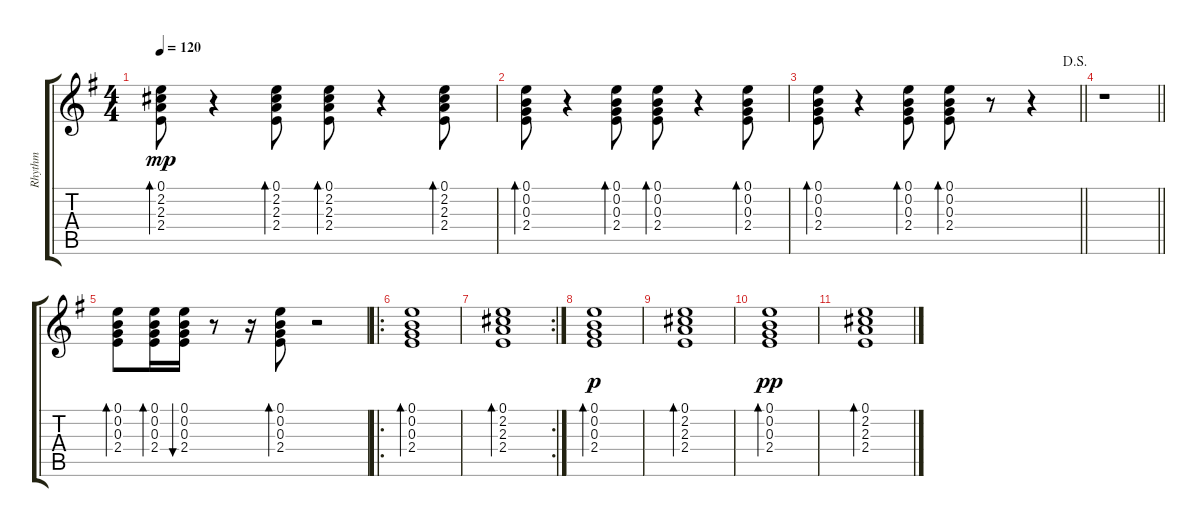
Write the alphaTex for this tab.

\track ("Rhythm" "Rhythm") {mute instrument electricguitarjazz}
\staff {score tabs}
\tuning (E4 B3 G3 D3 A2 E2) {hide}
\ts (4 4)
\tempo 120
\clef g2
\ks g
(0.1 2.2 2.3 2.4).8{bd 60 dy mp beam Down} r.4{beam split} (0.1 2.2 2.3 2.4).8{bd 60 beam Down} (0.1 2.2 2.3 2.4).8{bd 60 beam Down} r.4{beam split} (0.1 2.2 2.3 2.4).8{bd 60 beam Down} |
(0.1 0.2 0.3 2.4).8{bd 60 beam Down} r.4{beam split} (0.1 0.2 0.3 2.4).8{bd 60 beam Down} (0.1 0.2 0.3 2.4).8{bd 60 beam Down} r.4{beam split} (0.1 0.2 0.3 2.4).8{bd 60 beam Down} |
\jump dalsegno
\barLineRight lightlight
(0.1 0.2 0.3 2.4).8{bd 60 beam Down} r.4{beam split} (0.1 0.2 0.3 2.4).8{bd 60 beam Down} (0.1 0.2 0.3 2.4).8{bd 60 beam Down} r.8 r.4 |
\barLineRight lightlight
r.1 |
(0.1 0.2 0.3 2.4).8{bd 60 beam Down} (0.1 0.2 0.3 2.4).16{bd 60 beam Down} (0.1 0.2 0.3 2.4).16{bu 60 beam Down} r.8 r.16{beam split} (0.1 0.2 0.3 2.4).8{bd 60 beam Down} r.2 |
\ro
(0.1 0.2 0.3 2.4).1{bd 60} |
\rc 2
(0.1 2.2 2.3 2.4).1{bd 60} |
(0.1 0.2 0.3 2.4).1{bd 60 dy p} |
(0.1 2.2 2.3 2.4).1{bd 60} |
(0.1 0.2 0.3 2.4).1{bd 60 dy pp} |
(0.1 2.2 2.3 2.4).1{bd 60}
